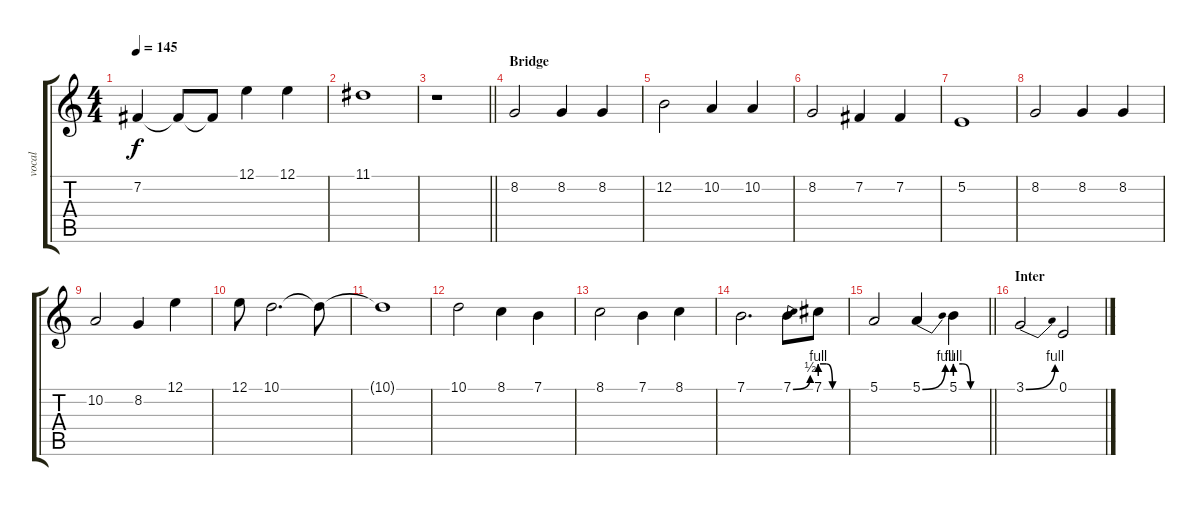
\track ("vocal" "vocal") {instrument shakuhachi}
\staff {score tabs}
\tuning (E4 B3 G3 D3 A2 E2) {hide}
\ts (4 4)
\tempo 145
\clef g2
\ks c
7.2.4{dy f} 7.2{t}.8 7.2{t}.8 12.1.4 12.1.4 |
11.1.1 |
\barLineRight lightlight
r.1 |
\section ("" "Bridge")
8.2.2 8.2.4 8.2.4 |
12.2.2 10.2.4 10.2.4 |
8.2.2 7.2.4 7.2.4 |
5.2.1 |
8.2.2 8.2.4 8.2.4 |
10.2.2 8.2.4 12.1.4 |
12.1.8 10.1.2{d} 10.1{t}.8 |
10.1{t}.1 |
10.1.2 8.1.4 7.1.4 |
8.1.2 7.1.4 8.1.4 |
7.1.2{d} 7.1{be (bend 0 0 60 2)}.8 7.1{be (custom 0 4 15 4 30 0 60 0)}.8 |
\barLineRight lightlight
5.1.2 5.1{be (bend 0 0 60 4)}.4 5.1{be (custom 0 4 15 4 30 0 60 0)}.4 |
\section ("" "Inter")
3.1{be (bend 0 0 60 4)}.2 0.1.2
